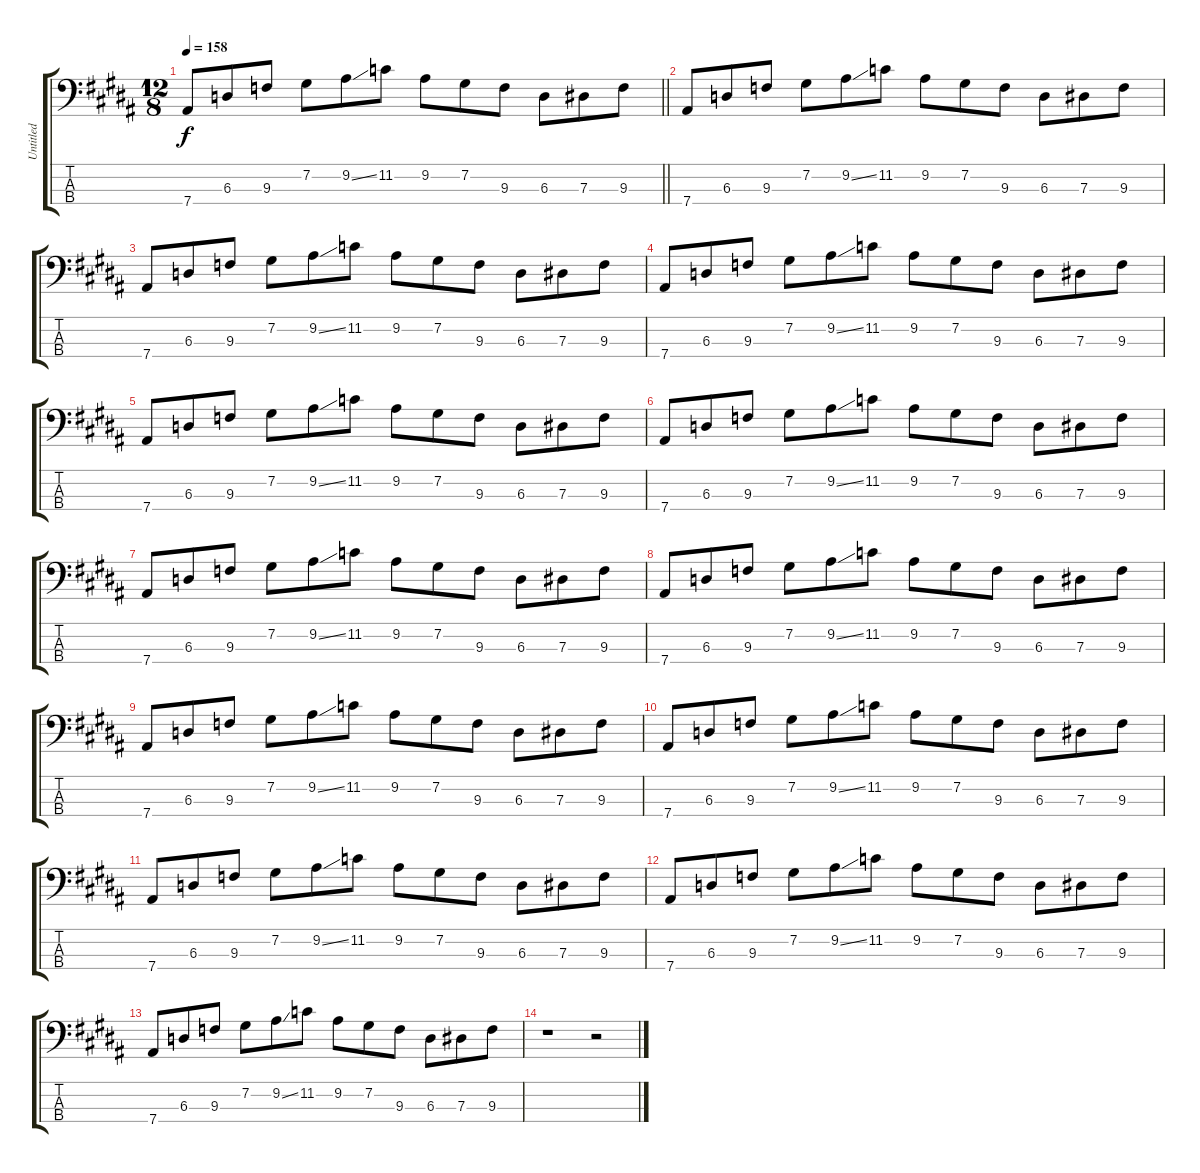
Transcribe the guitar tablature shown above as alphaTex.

\track ("Untitled" "Untitled") {instrument electricbassfinger}
\staff {score tabs}
\tuning (Gb2 Db2 Ab1 Eb1) {hide}
\ts (12 8)
\tempo 158
\clef f4
\barLineRight lightlight
\ks g#minor
7.4.8{dy f} 6.3.8 9.3.8 7.2.8 9.2{ss}.8 11.2.8 9.2.8 7.2.8 9.3.8 6.3.8 7.3.8 9.3.8 |
\ks b
7.4.8 6.3.8 9.3.8 7.2.8 9.2{ss}.8 11.2.8 9.2.8 7.2.8 9.3.8 6.3.8 7.3.8 9.3.8 |
\ks g#minor
7.4.8 6.3.8 9.3.8 7.2.8 9.2{ss}.8 11.2.8 9.2.8 7.2.8 9.3.8 6.3.8 7.3.8 9.3.8 |
\ks b
7.4.8 6.3.8 9.3.8 7.2.8 9.2{ss}.8 11.2.8 9.2.8 7.2.8 9.3.8 6.3.8 7.3.8 9.3.8 |
\ks g#minor
7.4.8 6.3.8 9.3.8 7.2.8 9.2{ss}.8 11.2.8 9.2.8 7.2.8 9.3.8 6.3.8 7.3.8 9.3.8 |
\ks b
7.4.8 6.3.8 9.3.8 7.2.8 9.2{ss}.8 11.2.8 9.2.8 7.2.8 9.3.8 6.3.8 7.3.8 9.3.8 |
\ks g#minor
7.4.8 6.3.8 9.3.8 7.2.8 9.2{ss}.8 11.2.8 9.2.8 7.2.8 9.3.8 6.3.8 7.3.8 9.3.8 |
\ks b
7.4.8 6.3.8 9.3.8 7.2.8 9.2{ss}.8 11.2.8 9.2.8 7.2.8 9.3.8 6.3.8 7.3.8 9.3.8 |
\ks g#minor
7.4.8 6.3.8 9.3.8 7.2.8 9.2{ss}.8 11.2.8 9.2.8 7.2.8 9.3.8 6.3.8 7.3.8 9.3.8 |
\ks b
7.4.8 6.3.8 9.3.8 7.2.8 9.2{ss}.8 11.2.8 9.2.8 7.2.8 9.3.8 6.3.8 7.3.8 9.3.8 |
\ks g#minor
7.4.8 6.3.8 9.3.8 7.2.8 9.2{ss}.8 11.2.8 9.2.8 7.2.8 9.3.8 6.3.8 7.3.8 9.3.8 |
\ks b
7.4.8 6.3.8 9.3.8 7.2.8 9.2{ss}.8 11.2.8 9.2.8 7.2.8 9.3.8 6.3.8 7.3.8 9.3.8 |
\ks g#minor
7.4.8 6.3.8 9.3.8 7.2.8 9.2{ss}.8 11.2.8 9.2.8 7.2.8 9.3.8 6.3.8 7.3.8 9.3.8 |
\ks b
r.1 r.2
